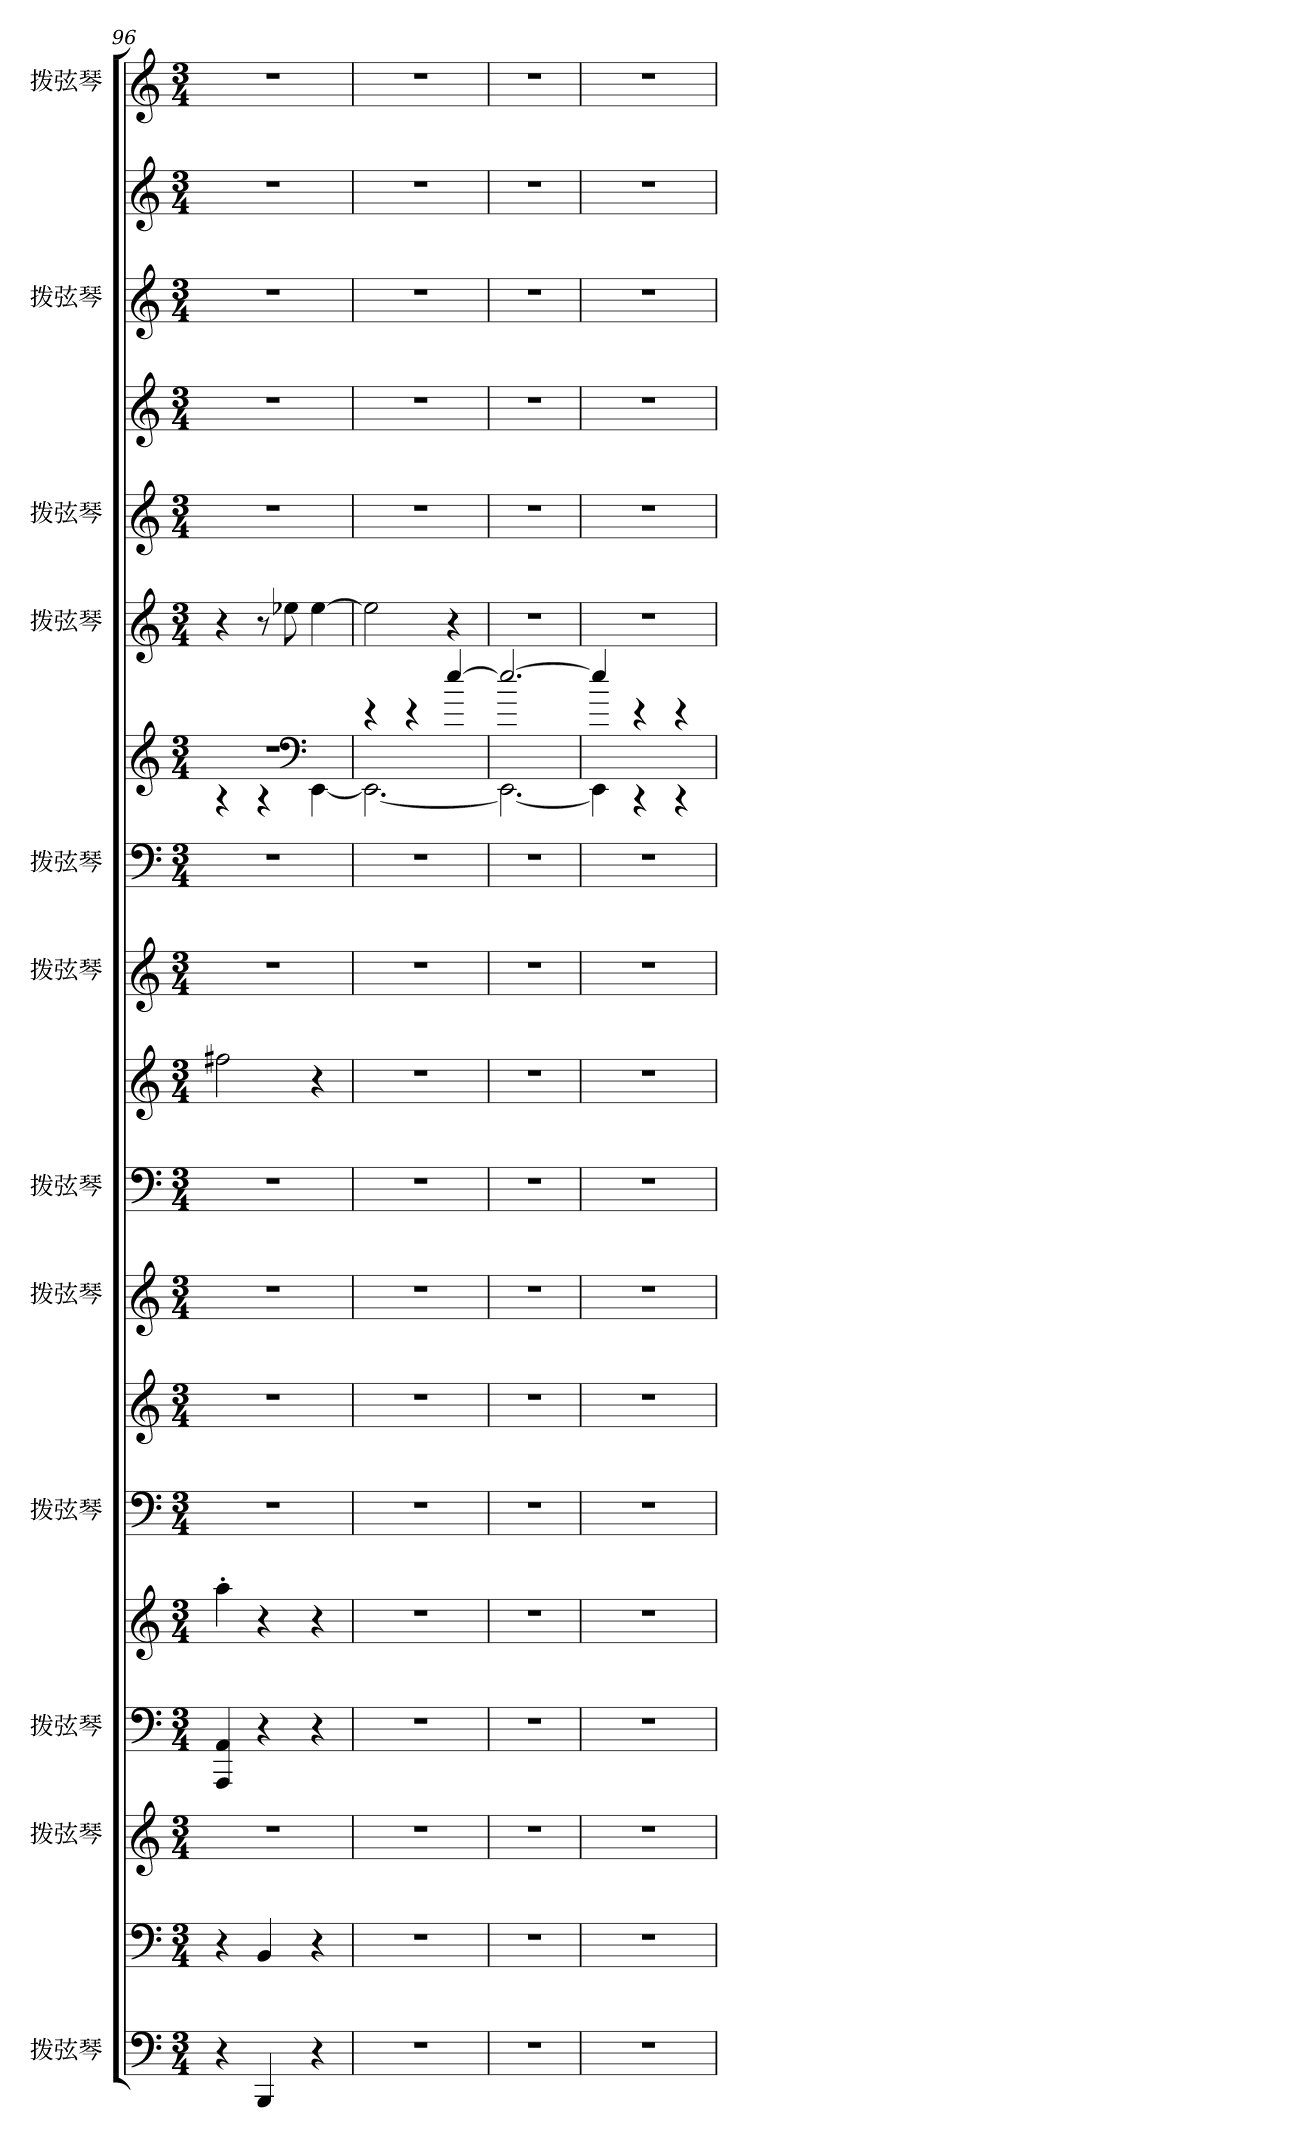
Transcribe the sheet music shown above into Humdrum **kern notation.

**kern	**kern	**kern	**kern	**kern	**kern	**kern	**kern	**kern	**kern	**kern	**kern	**kern	**kern	**kern	**kern	**kern	**kern	**kern
*part12	*part12	*part11	*part10	*part10	*part9	*part9	*part8	*part7	*part7	*part6	*part5	*part5	*part4	*part3	*part3	*part2	*part2	*part1
*staff19	*staff18	*staff17	*staff16	*staff15	*staff14	*staff13	*staff12	*staff11	*staff10	*staff9	*staff8	*staff7	*staff6	*staff5	*staff4	*staff3	*staff2	*staff1
*I"拨弦琴	*	*I"拨弦琴	*I"拨弦琴	*	*I"拨弦琴	*	*I"拨弦琴	*I"拨弦琴	*	*I"拨弦琴	*I"拨弦琴	*	*I"拨弦琴	*I"拨弦琴	*	*I"拨弦琴	*	*I"拨弦琴
*clefF4	*clefF4	*clefG2	*clefF4	*clefG2	*clefF4	*clefG2	*clefG2	*clefF4	*clefG2	*clefG2	*clefF4	*clefG2	*clefG2	*clefG2	*clefG2	*clefG2	*clefG2	*clefG2
*k[]	*k[]	*k[]	*k[]	*k[]	*k[]	*k[]	*k[]	*k[]	*k[]	*k[]	*k[]	*k[]	*k[]	*k[]	*k[]	*k[]	*k[]	*k[]
*M3/4	*M3/4	*M3/4	*M3/4	*M3/4	*M3/4	*M3/4	*M3/4	*M3/4	*M3/4	*M3/4	*M3/4	*M3/4	*M3/4	*M3/4	*M3/4	*M3/4	*M3/4	*M3/4
=96	=96	=96	=96	=96	=96	=96	=96	=96	=96	=96	=96	=96	=96	=96	=96	=96	=96	=96
*	*	*	*	*	*	*	*	*	*	*	*	*^	*	*	*	*	*	*
4r	4r	2.r	4AAA/ 4AA/	4aa'\	2.r	2.r	2.r	2.r	2ff#X\	2.r	2.r	2.r	4r	4r	2.r	2.r	2.r	2.r	2.r
4BBB/	4BB/	.	4r	4r	.	.	.	.	.	.	.	.	4r	8r	.	.	.	.	.
.	.	.	.	.	.	.	.	.	.	.	.	.	.	8ee-X\	.	.	.	.	.
*	*	*	*	*	*	*	*	*	*	*	*	*clefF4	*	*	*	*	*	*	*
4r	4r	.	4r	4r	.	.	.	.	4r	.	.	.	[4EE\	[4ee-\	.	.	.	.	.
=97	=97	=97	=97	=97	=97	=97	=97	=97	=97	=97	=97	=97	=97	=97	=97	=97	=97	=97	=97
2.r	2.r	2.r	2.r	2.r	2.r	2.r	2.r	2.r	2.r	2.r	2.r	4r	2.EE\_	2ee-\]	2.r	2.r	2.r	2.r	2.r
.	.	.	.	.	.	.	.	.	.	.	.	4r	.	.	.	.	.	.	.
.	.	.	.	.	.	.	.	.	.	.	.	[4ee/	.	4r	.	.	.	.	.
=98	=98	=98	=98	=98	=98	=98	=98	=98	=98	=98	=98	=98	=98	=98	=98	=98	=98	=98	=98
2.r	2.r	2.r	2.r	2.r	2.r	2.r	2.r	2.r	2.r	2.r	2.r	2.ee/_	2.EE\_	2.r	2.r	2.r	2.r	2.r	2.r
=99	=99	=99	=99	=99	=99	=99	=99	=99	=99	=99	=99	=99	=99	=99	=99	=99	=99	=99	=99
2.r	2.r	2.r	2.r	2.r	2.r	2.r	2.r	2.r	2.r	2.r	2.r	4ee/]	4EE\]	2.r	2.r	2.r	2.r	2.r	2.r
.	.	.	.	.	.	.	.	.	.	.	.	4r	4r	.	.	.	.	.	.
.	.	.	.	.	.	.	.	.	.	.	.	4r	4r	.	.	.	.	.	.
*	*	*	*	*	*	*	*	*	*	*	*	*v	*v	*	*	*	*	*	*
=	=	=	=	=	=	=	=	=	=	=	=	=	=	=	=	=	=	=
*-	*-	*-	*-	*-	*-	*-	*-	*-	*-	*-	*-	*-	*-	*-	*-	*-	*-	*-
